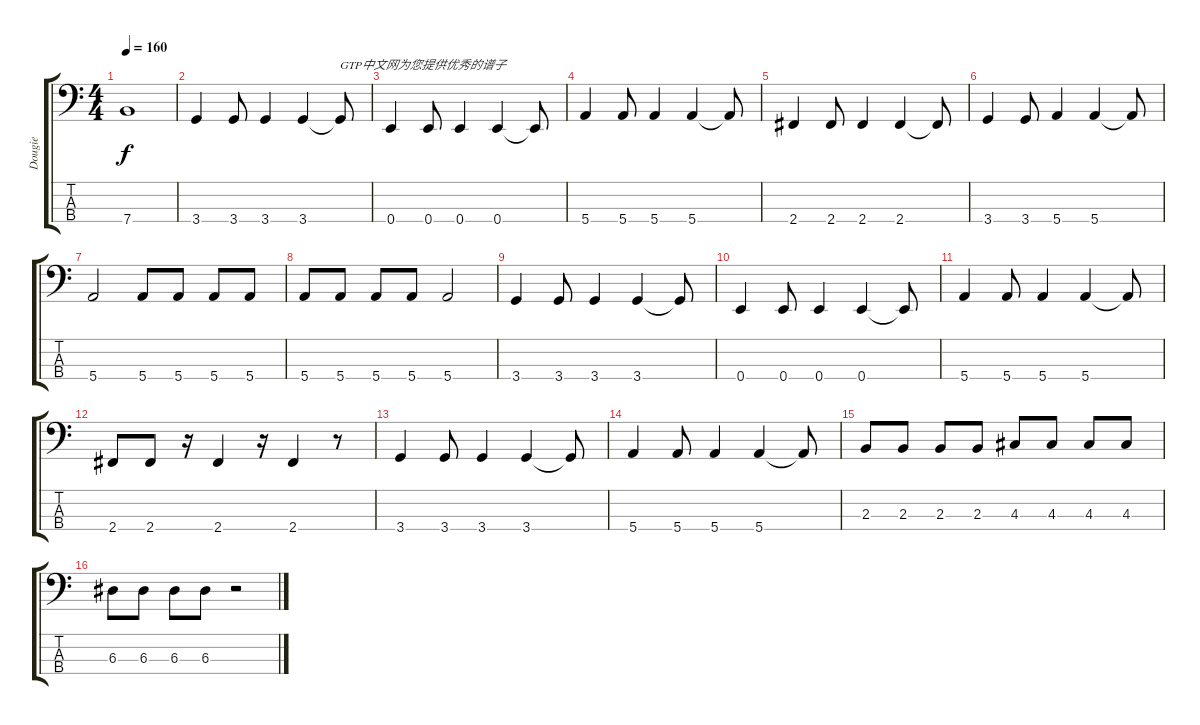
\track ("Dougie" "Dougie") {instrument electricbasspick}
\staff {score tabs}
\tuning (G2 D2 A1 E1) {hide}
\ts (4 4)
\tempo 160
\clef f4
\ks c
7.4{t}.1{dy f} |
3.4.4 3.4.8 3.4.4 3.4.4 3.4{t}.8{txt "GTP中文网为您提供优秀的谱子"} |
0.4.4 0.4.8 0.4.4 0.4.4 0.4{t}.8 |
5.4.4 5.4.8 5.4.4 5.4.4 5.4{t}.8 |
2.4.4 2.4.8 2.4.4 2.4.4 2.4{t}.8 |
3.4.4 3.4.8 5.4.4 5.4.4 5.4{t}.8 |
5.4.2 5.4.8 5.4.8 5.4.8 5.4.8 |
5.4.8 5.4.8 5.4.8 5.4.8 5.4.2 |
3.4.4 3.4.8 3.4.4 3.4.4 3.4{t}.8 |
0.4.4 0.4.8 0.4.4 0.4.4 0.4{t}.8 |
5.4.4 5.4.8 5.4.4 5.4.4 5.4{t}.8 |
2.4.8 2.4.8 r.16 2.4.4 r.16 2.4.4 r.8 |
3.4.4 3.4.8 3.4.4 3.4.4 3.4{t}.8 |
5.4.4 5.4.8 5.4.4 5.4.4 5.4{t}.8 |
2.3.8 2.3.8 2.3.8 2.3.8 4.3.8 4.3.8 4.3.8 4.3.8 |
6.3.8 6.3.8 6.3.8 6.3.8 r.2
